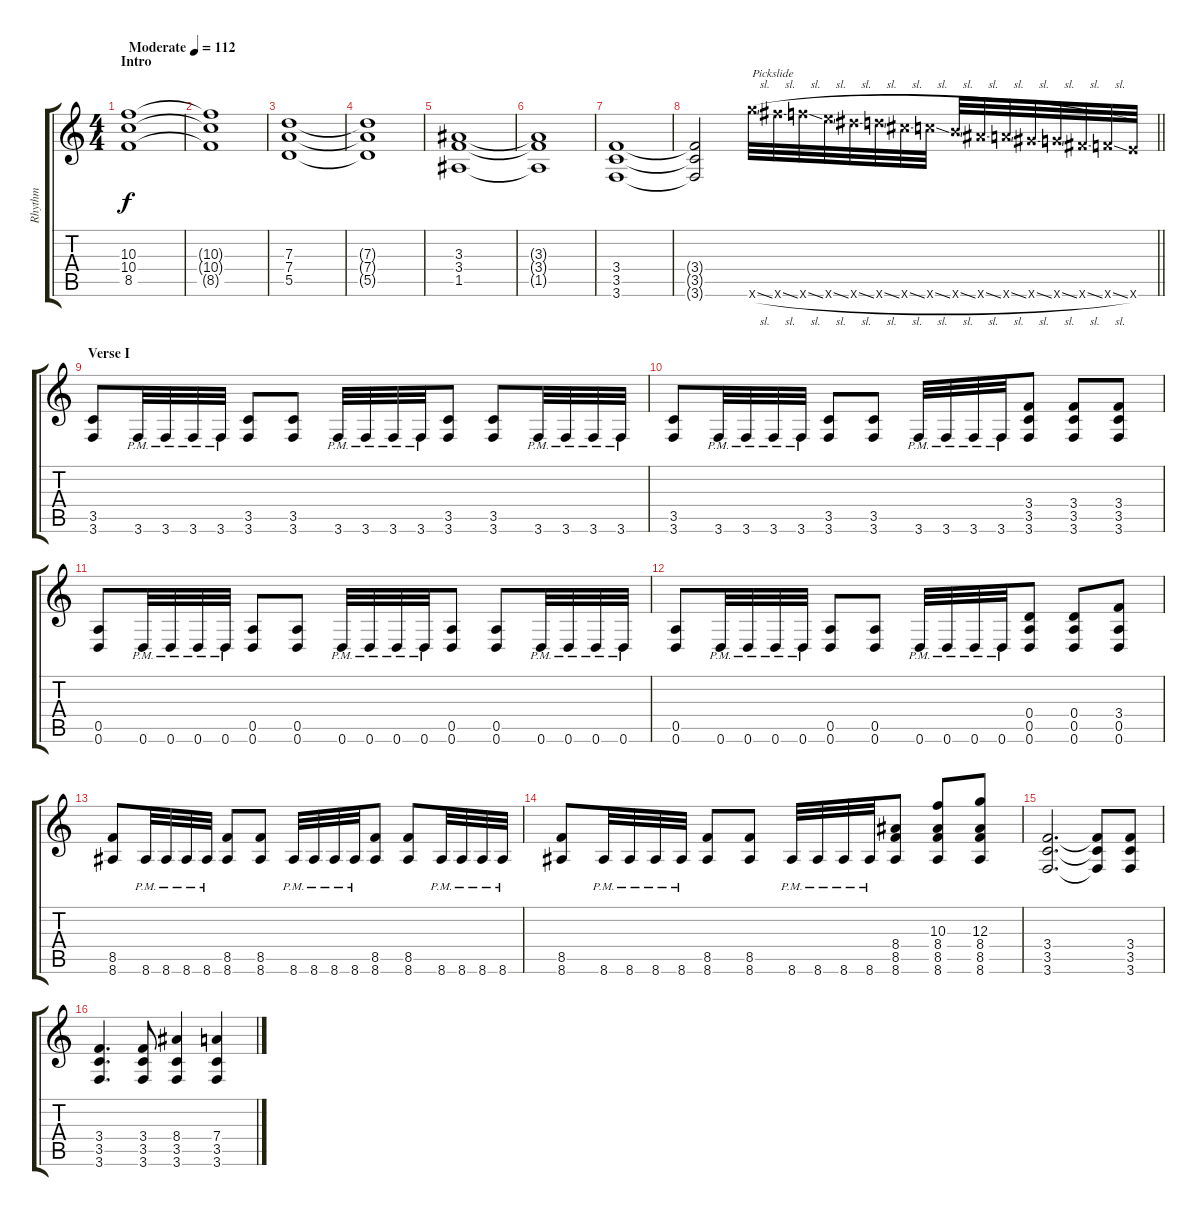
\track ("Rhythm" "Rhythm") {instrument distortionguitar}
\staff {score tabs}
\tuning (E4 B3 G3 D3 A2 D2) {hide}
\ts (4 4)
\section ("" "Intro")
\tempo (112 "Moderate")
\clef g2
\ks c
(10.3 10.4 8.5).1{dy f instrument distortionguitar} |
(10.3{t} 10.4{t} 8.5{t}).1 |
(7.3 7.4 5.5).1 |
(7.3{t} 7.4{t} 5.5{t}).1 |
(3.3 3.4 1.5).1 |
(3.3{t} 3.4{t} 1.5{t}).1 |
(3.4 3.5 3.6).1 |
\barLineRight lightlight
(3.4{t} 3.5{t} 3.6{t}).2 29.6{sl x}.32{txt "Pickslide"} 28.6{sl x}.32 27.6{sl x}.32 26.6{sl x}.32 25.6{sl x}.32 24.6{sl x}.32 23.6{sl x}.32 22.6{sl x}.32 21.6{sl x}.32 20.6{sl x}.32 19.6{sl x}.32 18.6{sl x}.32 17.6{sl x}.32 16.6{sl x}.32 15.6{sl x}.32 14.6{x}.32 |
\section ("" "Verse I")
(3.5 3.6).8 3.6{pm}.32 3.6{pm}.32 3.6{pm}.32 3.6{pm}.32 (3.5 3.6).8 (3.5 3.6).8 3.6{pm}.32 3.6{pm}.32 3.6{pm}.32 3.6{pm}.32 (3.5 3.6).8 (3.5 3.6).8 3.6{pm}.32 3.6{pm}.32 3.6{pm}.32 3.6{pm}.32 |
(3.5 3.6).8 3.6{pm}.32 3.6{pm}.32 3.6{pm}.32 3.6{pm}.32 (3.5 3.6).8 (3.5 3.6).8 3.6{pm}.32 3.6{pm}.32 3.6{pm}.32 3.6{pm}.32 (3.4 3.5 3.6).8 (3.4 3.5 3.6).8 (3.4 3.5 3.6).8 |
(0.5 0.6).8 0.6{pm}.32 0.6{pm}.32 0.6{pm}.32 0.6{pm}.32 (0.5 0.6).8 (0.5 0.6).8 0.6{pm}.32 0.6{pm}.32 0.6{pm}.32 0.6{pm}.32 (0.5 0.6).8 (0.5 0.6).8 0.6{pm}.32 0.6{pm}.32 0.6{pm}.32 0.6{pm}.32 |
(0.5 0.6).8 0.6{pm}.32 0.6{pm}.32 0.6{pm}.32 0.6{pm}.32 (0.5 0.6).8 (0.5 0.6).8 0.6{pm}.32 0.6{pm}.32 0.6{pm}.32 0.6{pm}.32 (0.4 0.5 0.6).8 (0.4 0.5 0.6).8 (3.4 0.5 0.6).8 |
(8.5 8.6).8 8.6{pm}.32 8.6{pm}.32 8.6{pm}.32 8.6{pm}.32 (8.5 8.6).8 (8.5 8.6).8 8.6{pm}.32 8.6{pm}.32 8.6{pm}.32 8.6{pm}.32 (8.5 8.6).8 (8.5 8.6).8 8.6{pm}.32 8.6{pm}.32 8.6{pm}.32 8.6{pm}.32 |
(8.5 8.6).8 8.6{pm}.32 8.6{pm}.32 8.6{pm}.32 8.6{pm}.32 (8.5 8.6).8 (8.5 8.6).8 8.6{pm}.32 8.6{pm}.32 8.6{pm}.32 8.6{pm}.32 (8.4 8.5 8.6).8 (10.3 8.4 8.5 8.6).8 (12.3 8.4 8.5 8.6).8 |
(3.4 3.5 3.6).2{d} (3.4{t} 3.5{t} 3.6{t}).8 (3.4 3.5 3.6).8 |
(3.4 3.5 3.6).4{d} (3.4 3.5 3.6).8 (8.4 3.5 3.6).4 (7.4 3.5 3.6).4
